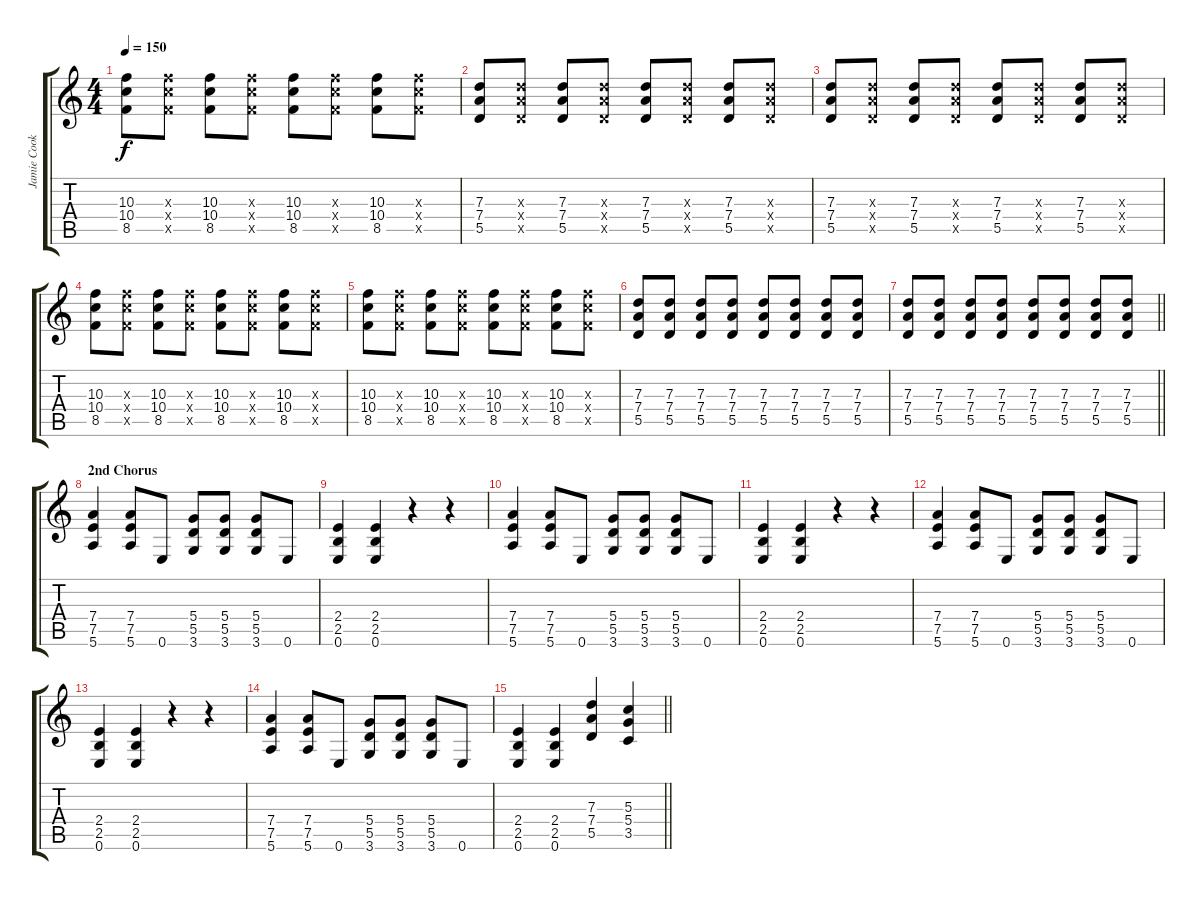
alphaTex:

\track ("Jamie Cook" "Jamie Cook") {instrument distortionguitar}
\staff {score tabs}
\tuning (E4 B3 G3 D3 A2 E2) {hide}
\ts (4 4)
\tempo 150
\clef g2
\ks c
(10.3 10.4 8.5).8{dy f} (10.3{x} 10.4{x} 8.5{x}).8 (10.3 10.4 8.5).8 (10.3{x} 10.4{x} 8.5{x}).8 (10.3 10.4 8.5).8 (10.3{x} 10.4{x} 8.5{x}).8 (10.3 10.4 8.5).8 (10.3{x} 10.4{x} 8.5{x}).8 |
(7.3 7.4 5.5).8 (7.3{x} 7.4{x} 5.5{x}).8 (7.3 7.4 5.5).8 (7.3{x} 7.4{x} 5.5{x}).8 (7.3 7.4 5.5).8 (7.3{x} 7.4{x} 5.5{x}).8 (7.3 7.4 5.5).8 (7.3{x} 7.4{x} 5.5{x}).8 |
(7.3 7.4 5.5).8 (7.3{x} 7.4{x} 5.5{x}).8 (7.3 7.4 5.5).8 (7.3{x} 7.4{x} 5.5{x}).8 (7.3 7.4 5.5).8 (7.3{x} 7.4{x} 5.5{x}).8 (7.3 7.4 5.5).8 (7.3{x} 7.4{x} 5.5{x}).8 |
(10.3 10.4 8.5).8 (10.3{x} 10.4{x} 8.5{x}).8 (10.3 10.4 8.5).8 (10.3{x} 10.4{x} 8.5{x}).8 (10.3 10.4 8.5).8 (10.3{x} 10.4{x} 8.5{x}).8 (10.3 10.4 8.5).8 (10.3{x} 10.4{x} 8.5{x}).8 |
(10.3 10.4 8.5).8 (10.3{x} 10.4{x} 8.5{x}).8 (10.3 10.4 8.5).8 (10.3{x} 10.4{x} 8.5{x}).8 (10.3 10.4 8.5).8 (10.3{x} 10.4{x} 8.5{x}).8 (10.3 10.4 8.5).8 (10.3{x} 10.4{x} 8.5{x}).8 |
(7.3 7.4 5.5).8 (7.3 7.4 5.5).8 (7.3 7.4 5.5).8 (7.3 7.4 5.5).8 (7.3 7.4 5.5).8 (7.3 7.4 5.5).8 (7.3 7.4 5.5).8 (7.3 7.4 5.5).8 |
\barLineRight lightlight
(7.3 7.4 5.5).8 (7.3 7.4 5.5).8 (7.3 7.4 5.5).8 (7.3 7.4 5.5).8 (7.3 7.4 5.5).8 (7.3 7.4 5.5).8 (7.3 7.4 5.5).8 (7.3 7.4 5.5).8 |
\section ("" "2nd Chorus")
(7.4 7.5 5.6).4{instrument distortionguitar} (7.4 7.5 5.6).8 0.6.8 (5.4 5.5 3.6).8 (5.4 5.5 3.6).8 (5.4 5.5 3.6).8 0.6.8 |
(2.4 2.5 0.6).4 (2.4 2.5 0.6).4 r.4 r.4 |
(7.4 7.5 5.6).4 (7.4 7.5 5.6).8 0.6.8 (5.4 5.5 3.6).8 (5.4 5.5 3.6).8 (5.4 5.5 3.6).8 0.6.8 |
(2.4 2.5 0.6).4 (2.4 2.5 0.6).4 r.4 r.4 |
(7.4 7.5 5.6).4 (7.4 7.5 5.6).8 0.6.8 (5.4 5.5 3.6).8 (5.4 5.5 3.6).8 (5.4 5.5 3.6).8 0.6.8 |
(2.4 2.5 0.6).4 (2.4 2.5 0.6).4 r.4 r.4 |
(7.4 7.5 5.6).4 (7.4 7.5 5.6).8 0.6.8 (5.4 5.5 3.6).8 (5.4 5.5 3.6).8 (5.4 5.5 3.6).8 0.6.8 |
\barLineRight lightlight
(2.4 2.5 0.6).4 (2.4 2.5 0.6).4 (7.3 7.4 5.5).4 (5.3 5.4 3.5).4
